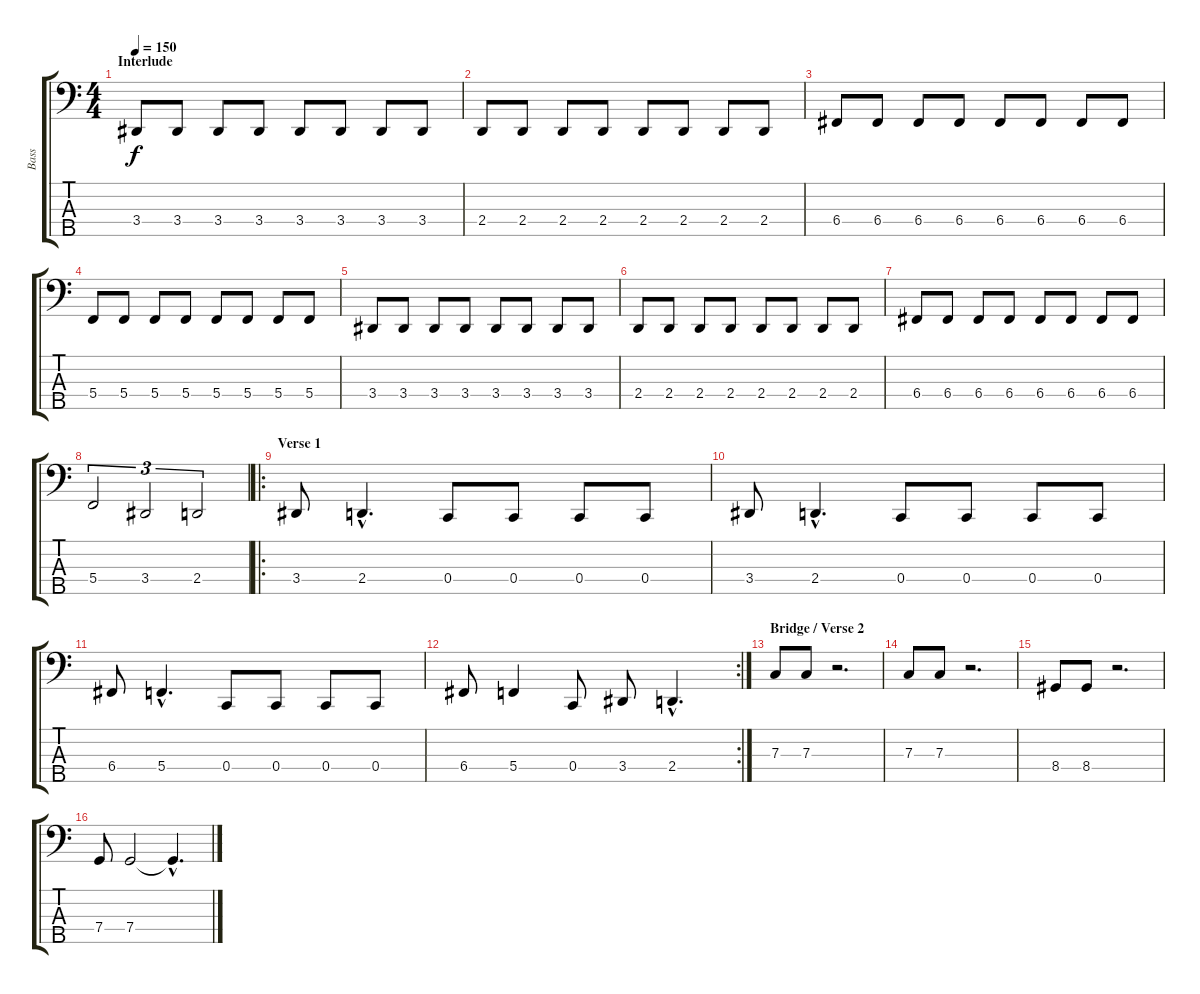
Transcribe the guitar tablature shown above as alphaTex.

\track ("Bass" "Bass") {instrument electricbassfinger}
\staff {score tabs}
\tuning (Eb2 Bb1 F1 C1 G0) {hide}
\ts (4 4)
\section ("" "Interlude")
\tempo 150
\clef f4
\ks c
3.4.8{dy f} 3.4.8 3.4.8 3.4.8 3.4.8 3.4.8 3.4.8 3.4.8 |
2.4.8 2.4.8 2.4.8 2.4.8 2.4.8 2.4.8 2.4.8 2.4.8 |
6.4.8 6.4.8 6.4.8 6.4.8 6.4.8 6.4.8 6.4.8 6.4.8 |
5.4.8 5.4.8 5.4.8 5.4.8 5.4.8 5.4.8 5.4.8 5.4.8 |
3.4.8 3.4.8 3.4.8 3.4.8 3.4.8 3.4.8 3.4.8 3.4.8 |
2.4.8 2.4.8 2.4.8 2.4.8 2.4.8 2.4.8 2.4.8 2.4.8 |
6.4.8 6.4.8 6.4.8 6.4.8 6.4.8 6.4.8 6.4.8 6.4.8 |
5.4.2{tu (3 2)} 3.4.2{tu (3 2)} 2.4.2{tu (3 2)} |
\ro
\section ("" "Verse 1")
3.4.8 2.4{hac}.4{d} 0.4.8 0.4.8 0.4.8 0.4.8 |
3.4.8 2.4{hac}.4{d} 0.4.8 0.4.8 0.4.8 0.4.8 |
6.4.8 5.4{hac}.4{d} 0.4.8 0.4.8 0.4.8 0.4.8 |
\rc 2
6.4.8 5.4.4 0.4.8 3.4.8 2.4{hac}.4{d} |
\section ("" "Bridge / Verse 2 ")
7.3.8 7.3.8 r.2{d} |
7.3.8 7.3.8 r.2{d} |
8.4.8 8.4.8 r.2{d} |
7.4.8 7.4.2 7.4{hac t}.4{d}
